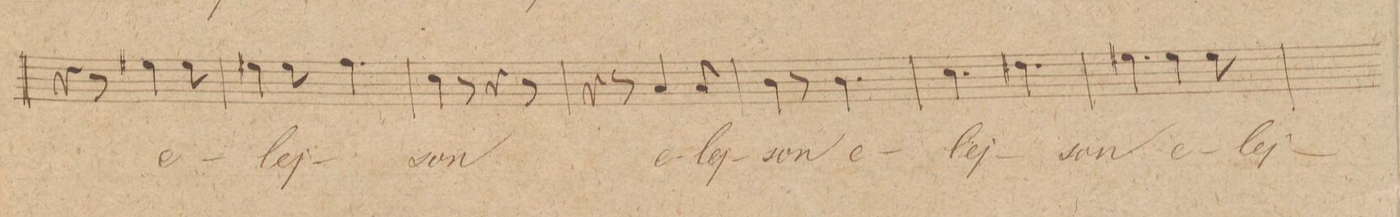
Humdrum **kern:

**kern	**text	**dynam
*I"Baſso	*	*
*clefF4	*	*
*k[]	*	*
*M6/8	*	*
4r	.	.
8r	.	.
4G#X\	e-	.
8G#\	.	.
=97	=97	=97
4G#X\	-lej-	.
8G#\	.	.
4.A\	.	.
=98	=98	=98
4E\	-son	.
8r	.	.
4r	.	.
8r	.	.
=99	=99	=99
4r	.	.
8r	.	.
4C/	e-	.
8C/	-lej-	.
=100	=100	=100
4D\	-son	.
8r	.	.
4.D\	e-	.
=101	=101	=101
4.E\	-lej-	.
4.F#X\	-son	.
=102	=102	=102
4.G#X\	.	.
4G#\	e-	.
8G#\	-lej-	.
=103	=103	=103
*-	*-	*-
